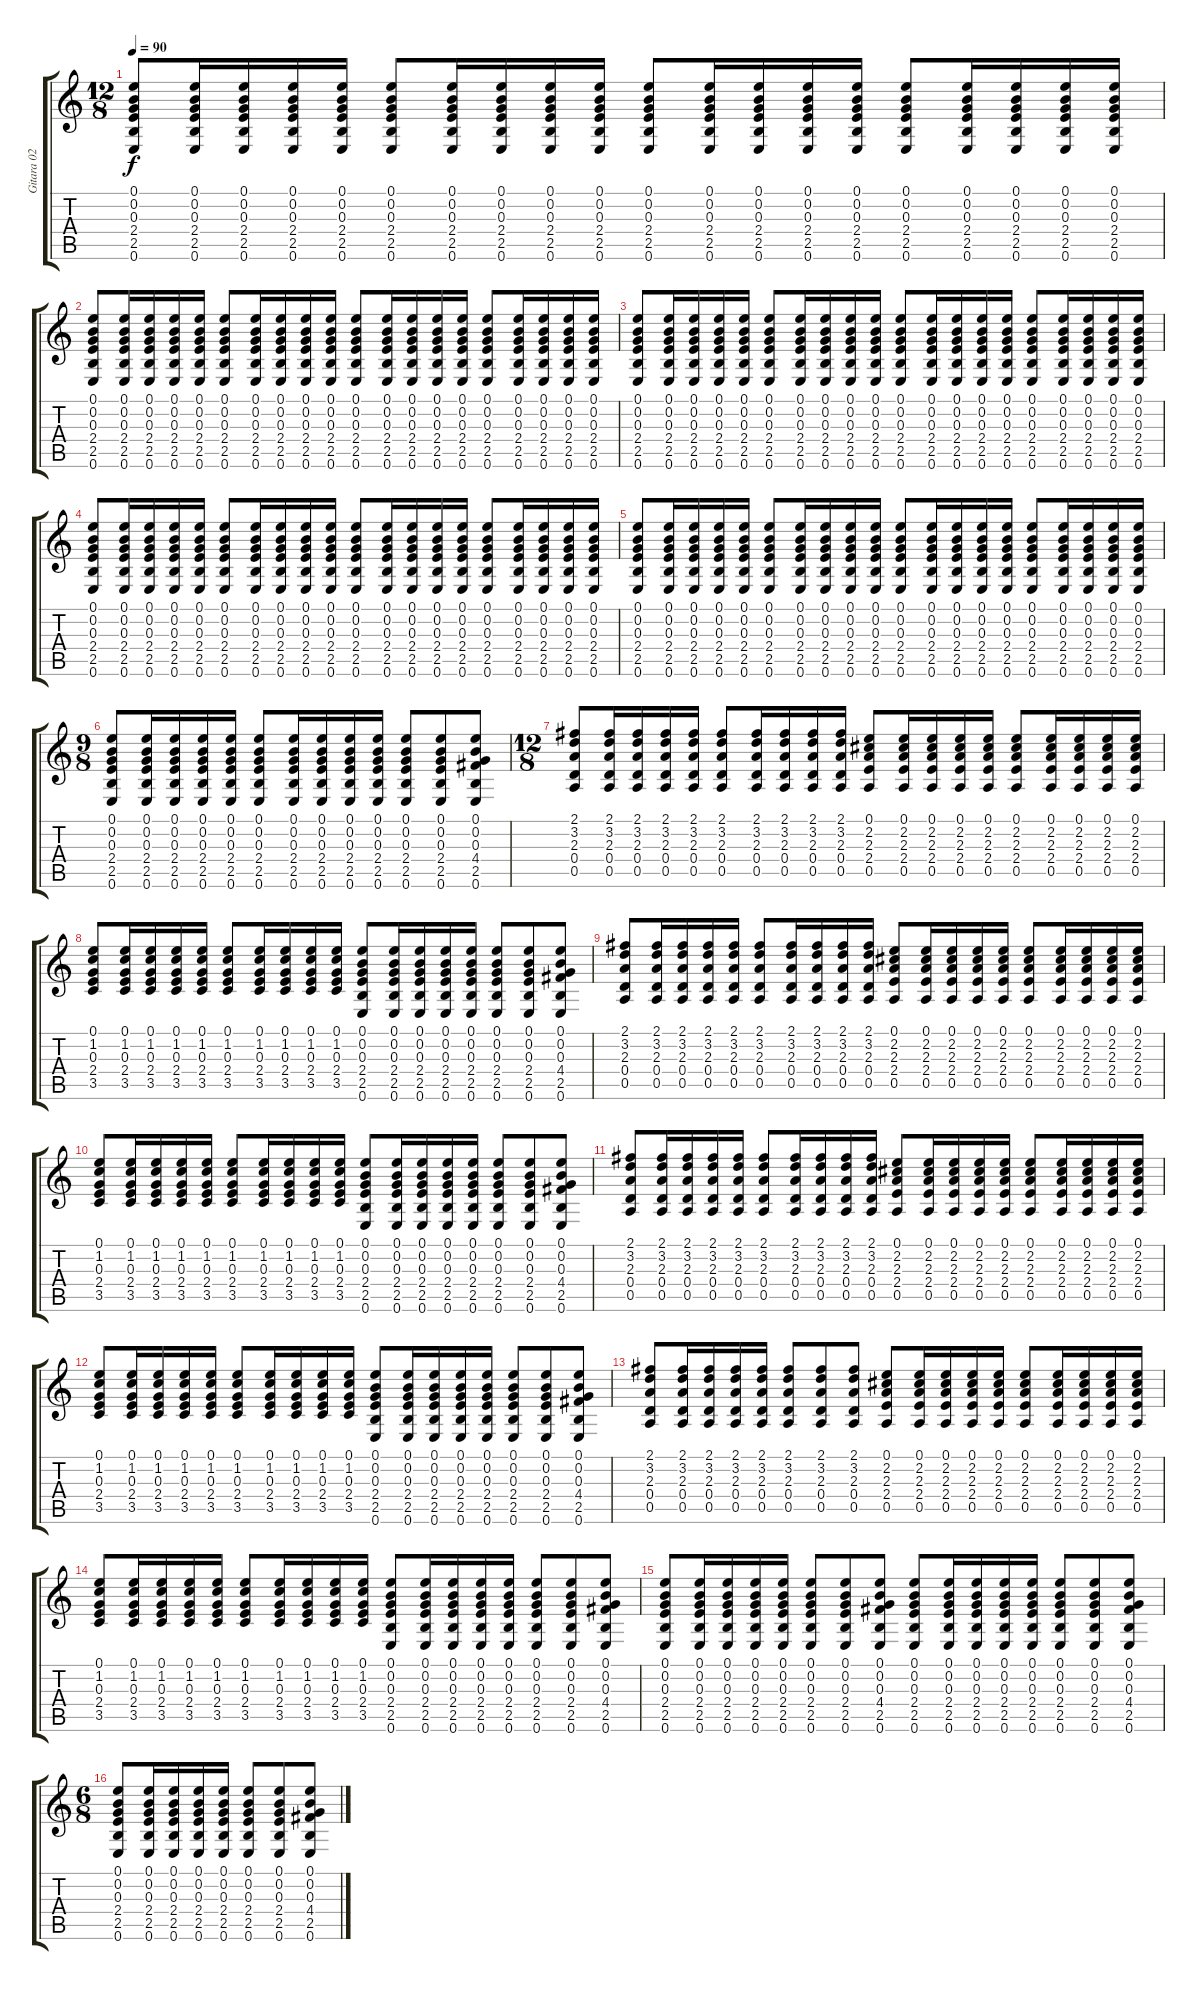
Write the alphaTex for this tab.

\track ("Gitara 02" "Gitara 02") {instrument acousticguitarsteel}
\staff {score tabs}
\tuning (E4 B3 G3 D3 A2 E2) {hide}
\ts (12 8)
\tempo 90
\clef g2
\ks c
(0.1 0.2 0.3 2.4 2.5 0.6).8{dy f} (0.1 0.2 0.3 2.4 2.5 0.6).16 (0.1 0.2 0.3 2.4 2.5 0.6).16 (0.1 0.2 0.3 2.4 2.5 0.6).16 (0.1 0.2 0.3 2.4 2.5 0.6).16 (0.1 0.2 0.3 2.4 2.5 0.6).8 (0.1 0.2 0.3 2.4 2.5 0.6).16 (0.1 0.2 0.3 2.4 2.5 0.6).16 (0.1 0.2 0.3 2.4 2.5 0.6).16 (0.1 0.2 0.3 2.4 2.5 0.6).16 (0.1 0.2 0.3 2.4 2.5 0.6).8 (0.1 0.2 0.3 2.4 2.5 0.6).16 (0.1 0.2 0.3 2.4 2.5 0.6).16 (0.1 0.2 0.3 2.4 2.5 0.6).16 (0.1 0.2 0.3 2.4 2.5 0.6).16 (0.1 0.2 0.3 2.4 2.5 0.6).8 (0.1 0.2 0.3 2.4 2.5 0.6).16 (0.1 0.2 0.3 2.4 2.5 0.6).16 (0.1 0.2 0.3 2.4 2.5 0.6).16 (0.1 0.2 0.3 2.4 2.5 0.6).16 |
(0.1 0.2 0.3 2.4 2.5 0.6).8 (0.1 0.2 0.3 2.4 2.5 0.6).16 (0.1 0.2 0.3 2.4 2.5 0.6).16 (0.1 0.2 0.3 2.4 2.5 0.6).16 (0.1 0.2 0.3 2.4 2.5 0.6).16 (0.1 0.2 0.3 2.4 2.5 0.6).8 (0.1 0.2 0.3 2.4 2.5 0.6).16 (0.1 0.2 0.3 2.4 2.5 0.6).16 (0.1 0.2 0.3 2.4 2.5 0.6).16 (0.1 0.2 0.3 2.4 2.5 0.6).16 (0.1 0.2 0.3 2.4 2.5 0.6).8 (0.1 0.2 0.3 2.4 2.5 0.6).16 (0.1 0.2 0.3 2.4 2.5 0.6).16 (0.1 0.2 0.3 2.4 2.5 0.6).16 (0.1 0.2 0.3 2.4 2.5 0.6).16 (0.1 0.2 0.3 2.4 2.5 0.6).8 (0.1 0.2 0.3 2.4 2.5 0.6).16 (0.1 0.2 0.3 2.4 2.5 0.6).16 (0.1 0.2 0.3 2.4 2.5 0.6).16 (0.1 0.2 0.3 2.4 2.5 0.6).16 |
(0.1 0.2 0.3 2.4 2.5 0.6).8 (0.1 0.2 0.3 2.4 2.5 0.6).16 (0.1 0.2 0.3 2.4 2.5 0.6).16 (0.1 0.2 0.3 2.4 2.5 0.6).16 (0.1 0.2 0.3 2.4 2.5 0.6).16 (0.1 0.2 0.3 2.4 2.5 0.6).8 (0.1 0.2 0.3 2.4 2.5 0.6).16 (0.1 0.2 0.3 2.4 2.5 0.6).16 (0.1 0.2 0.3 2.4 2.5 0.6).16 (0.1 0.2 0.3 2.4 2.5 0.6).16 (0.1 0.2 0.3 2.4 2.5 0.6).8 (0.1 0.2 0.3 2.4 2.5 0.6).16 (0.1 0.2 0.3 2.4 2.5 0.6).16 (0.1 0.2 0.3 2.4 2.5 0.6).16 (0.1 0.2 0.3 2.4 2.5 0.6).16 (0.1 0.2 0.3 2.4 2.5 0.6).8 (0.1 0.2 0.3 2.4 2.5 0.6).16 (0.1 0.2 0.3 2.4 2.5 0.6).16 (0.1 0.2 0.3 2.4 2.5 0.6).16 (0.1 0.2 0.3 2.4 2.5 0.6).16 |
(0.1 0.2 0.3 2.4 2.5 0.6).8 (0.1 0.2 0.3 2.4 2.5 0.6).16 (0.1 0.2 0.3 2.4 2.5 0.6).16 (0.1 0.2 0.3 2.4 2.5 0.6).16 (0.1 0.2 0.3 2.4 2.5 0.6).16 (0.1 0.2 0.3 2.4 2.5 0.6).8 (0.1 0.2 0.3 2.4 2.5 0.6).16 (0.1 0.2 0.3 2.4 2.5 0.6).16 (0.1 0.2 0.3 2.4 2.5 0.6).16 (0.1 0.2 0.3 2.4 2.5 0.6).16 (0.1 0.2 0.3 2.4 2.5 0.6).8 (0.1 0.2 0.3 2.4 2.5 0.6).16 (0.1 0.2 0.3 2.4 2.5 0.6).16 (0.1 0.2 0.3 2.4 2.5 0.6).16 (0.1 0.2 0.3 2.4 2.5 0.6).16 (0.1 0.2 0.3 2.4 2.5 0.6).8 (0.1 0.2 0.3 2.4 2.5 0.6).16 (0.1 0.2 0.3 2.4 2.5 0.6).16 (0.1 0.2 0.3 2.4 2.5 0.6).16 (0.1 0.2 0.3 2.4 2.5 0.6).16 |
(0.1 0.2 0.3 2.4 2.5 0.6).8 (0.1 0.2 0.3 2.4 2.5 0.6).16 (0.1 0.2 0.3 2.4 2.5 0.6).16 (0.1 0.2 0.3 2.4 2.5 0.6).16 (0.1 0.2 0.3 2.4 2.5 0.6).16 (0.1 0.2 0.3 2.4 2.5 0.6).8 (0.1 0.2 0.3 2.4 2.5 0.6).16 (0.1 0.2 0.3 2.4 2.5 0.6).16 (0.1 0.2 0.3 2.4 2.5 0.6).16 (0.1 0.2 0.3 2.4 2.5 0.6).16 (0.1 0.2 0.3 2.4 2.5 0.6).8 (0.1 0.2 0.3 2.4 2.5 0.6).16 (0.1 0.2 0.3 2.4 2.5 0.6).16 (0.1 0.2 0.3 2.4 2.5 0.6).16 (0.1 0.2 0.3 2.4 2.5 0.6).16 (0.1 0.2 0.3 2.4 2.5 0.6).8 (0.1 0.2 0.3 2.4 2.5 0.6).16 (0.1 0.2 0.3 2.4 2.5 0.6).16 (0.1 0.2 0.3 2.4 2.5 0.6).16 (0.1 0.2 0.3 2.4 2.5 0.6).16 |
\ts (9 8)
(0.1 0.2 0.3 2.4 2.5 0.6).8 (0.1 0.2 0.3 2.4 2.5 0.6).16 (0.1 0.2 0.3 2.4 2.5 0.6).16 (0.1 0.2 0.3 2.4 2.5 0.6).16 (0.1 0.2 0.3 2.4 2.5 0.6).16 (0.1 0.2 0.3 2.4 2.5 0.6).8 (0.1 0.2 0.3 2.4 2.5 0.6).16 (0.1 0.2 0.3 2.4 2.5 0.6).16 (0.1 0.2 0.3 2.4 2.5 0.6).16 (0.1 0.2 0.3 2.4 2.5 0.6).16 (0.1 0.2 0.3 2.4 2.5 0.6).8 (0.1 0.2 0.3 2.4 2.5 0.6).8 (0.1 0.2 0.3 4.4 2.5 0.6).8 |
\ts (12 8)
(2.1 3.2 2.3 0.4 0.5).8 (2.1 3.2 2.3 0.4 0.5).16 (2.1 3.2 2.3 0.4 0.5).16 (2.1 3.2 2.3 0.4 0.5).16 (2.1 3.2 2.3 0.4 0.5).16 (2.1 3.2 2.3 0.4 0.5).8 (2.1 3.2 2.3 0.4 0.5).16 (2.1 3.2 2.3 0.4 0.5).16 (2.1 3.2 2.3 0.4 0.5).16 (2.1 3.2 2.3 0.4 0.5).16 (0.1 2.2 2.3 2.4 0.5).8 (0.1 2.2 2.3 2.4 0.5).16 (0.1 2.2 2.3 2.4 0.5).16 (0.1 2.2 2.3 2.4 0.5).16 (0.1 2.2 2.3 2.4 0.5).16 (0.1 2.2 2.3 2.4 0.5).8 (0.1 2.2 2.3 2.4 0.5).16 (0.1 2.2 2.3 2.4 0.5).16 (0.1 2.2 2.3 2.4 0.5).16 (0.1 2.2 2.3 2.4 0.5).16 |
(0.1 1.2 0.3 2.4 3.5).8 (0.1 1.2 0.3 2.4 3.5).16 (0.1 1.2 0.3 2.4 3.5).16 (0.1 1.2 0.3 2.4 3.5).16 (0.1 1.2 0.3 2.4 3.5).16 (0.1 1.2 0.3 2.4 3.5).8 (0.1 1.2 0.3 2.4 3.5).16 (0.1 1.2 0.3 2.4 3.5).16 (0.1 1.2 0.3 2.4 3.5).16 (0.1 1.2 0.3 2.4 3.5).16 (0.1 0.2 0.3 2.4 2.5 0.6).8 (0.1 0.2 0.3 2.4 2.5 0.6).16 (0.1 0.2 0.3 2.4 2.5 0.6).16 (0.1 0.2 0.3 2.4 2.5 0.6).16 (0.1 0.2 0.3 2.4 2.5 0.6).16 (0.1 0.2 0.3 2.4 2.5 0.6).8 (0.1 0.2 0.3 2.4 2.5 0.6).8 (0.1 0.2 0.3 4.4 2.5 0.6).8 |
(2.1 3.2 2.3 0.4 0.5).8 (2.1 3.2 2.3 0.4 0.5).16 (2.1 3.2 2.3 0.4 0.5).16 (2.1 3.2 2.3 0.4 0.5).16 (2.1 3.2 2.3 0.4 0.5).16 (2.1 3.2 2.3 0.4 0.5).8 (2.1 3.2 2.3 0.4 0.5).16 (2.1 3.2 2.3 0.4 0.5).16 (2.1 3.2 2.3 0.4 0.5).16 (2.1 3.2 2.3 0.4 0.5).16 (0.1 2.2 2.3 2.4 0.5).8 (0.1 2.2 2.3 2.4 0.5).16 (0.1 2.2 2.3 2.4 0.5).16 (0.1 2.2 2.3 2.4 0.5).16 (0.1 2.2 2.3 2.4 0.5).16 (0.1 2.2 2.3 2.4 0.5).8 (0.1 2.2 2.3 2.4 0.5).16 (0.1 2.2 2.3 2.4 0.5).16 (0.1 2.2 2.3 2.4 0.5).16 (0.1 2.2 2.3 2.4 0.5).16 |
(0.1 1.2 0.3 2.4 3.5).8 (0.1 1.2 0.3 2.4 3.5).16 (0.1 1.2 0.3 2.4 3.5).16 (0.1 1.2 0.3 2.4 3.5).16 (0.1 1.2 0.3 2.4 3.5).16 (0.1 1.2 0.3 2.4 3.5).8 (0.1 1.2 0.3 2.4 3.5).16 (0.1 1.2 0.3 2.4 3.5).16 (0.1 1.2 0.3 2.4 3.5).16 (0.1 1.2 0.3 2.4 3.5).16 (0.1 0.2 0.3 2.4 2.5 0.6).8 (0.1 0.2 0.3 2.4 2.5 0.6).16 (0.1 0.2 0.3 2.4 2.5 0.6).16 (0.1 0.2 0.3 2.4 2.5 0.6).16 (0.1 0.2 0.3 2.4 2.5 0.6).16 (0.1 0.2 0.3 2.4 2.5 0.6).8 (0.1 0.2 0.3 2.4 2.5 0.6).8 (0.1 0.2 0.3 4.4 2.5 0.6).8 |
(2.1 3.2 2.3 0.4 0.5).8 (2.1 3.2 2.3 0.4 0.5).16 (2.1 3.2 2.3 0.4 0.5).16 (2.1 3.2 2.3 0.4 0.5).16 (2.1 3.2 2.3 0.4 0.5).16 (2.1 3.2 2.3 0.4 0.5).8 (2.1 3.2 2.3 0.4 0.5).16 (2.1 3.2 2.3 0.4 0.5).16 (2.1 3.2 2.3 0.4 0.5).16 (2.1 3.2 2.3 0.4 0.5).16 (0.1 2.2 2.3 2.4 0.5).8 (0.1 2.2 2.3 2.4 0.5).16 (0.1 2.2 2.3 2.4 0.5).16 (0.1 2.2 2.3 2.4 0.5).16 (0.1 2.2 2.3 2.4 0.5).16 (0.1 2.2 2.3 2.4 0.5).8 (0.1 2.2 2.3 2.4 0.5).16 (0.1 2.2 2.3 2.4 0.5).16 (0.1 2.2 2.3 2.4 0.5).16 (0.1 2.2 2.3 2.4 0.5).16 |
(0.1 1.2 0.3 2.4 3.5).8 (0.1 1.2 0.3 2.4 3.5).16 (0.1 1.2 0.3 2.4 3.5).16 (0.1 1.2 0.3 2.4 3.5).16 (0.1 1.2 0.3 2.4 3.5).16 (0.1 1.2 0.3 2.4 3.5).8 (0.1 1.2 0.3 2.4 3.5).16 (0.1 1.2 0.3 2.4 3.5).16 (0.1 1.2 0.3 2.4 3.5).16 (0.1 1.2 0.3 2.4 3.5).16 (0.1 0.2 0.3 2.4 2.5 0.6).8 (0.1 0.2 0.3 2.4 2.5 0.6).16 (0.1 0.2 0.3 2.4 2.5 0.6).16 (0.1 0.2 0.3 2.4 2.5 0.6).16 (0.1 0.2 0.3 2.4 2.5 0.6).16 (0.1 0.2 0.3 2.4 2.5 0.6).8 (0.1 0.2 0.3 2.4 2.5 0.6).8 (0.1 0.2 0.3 4.4 2.5 0.6).8 |
(2.1 3.2 2.3 0.4 0.5).8 (2.1 3.2 2.3 0.4 0.5).16 (2.1 3.2 2.3 0.4 0.5).16 (2.1 3.2 2.3 0.4 0.5).16 (2.1 3.2 2.3 0.4 0.5).16 (2.1 3.2 2.3 0.4 0.5).8 (2.1 3.2 2.3 0.4 0.5).8 (2.1 3.2 2.3 0.4 0.5).8 (0.1 2.2 2.3 2.4 0.5).8 (0.1 2.2 2.3 2.4 0.5).16 (0.1 2.2 2.3 2.4 0.5).16 (0.1 2.2 2.3 2.4 0.5).16 (0.1 2.2 2.3 2.4 0.5).16 (0.1 2.2 2.3 2.4 0.5).8 (0.1 2.2 2.3 2.4 0.5).16 (0.1 2.2 2.3 2.4 0.5).16 (0.1 2.2 2.3 2.4 0.5).16 (0.1 2.2 2.3 2.4 0.5).16 |
(0.1 1.2 0.3 2.4 3.5).8 (0.1 1.2 0.3 2.4 3.5).16 (0.1 1.2 0.3 2.4 3.5).16 (0.1 1.2 0.3 2.4 3.5).16 (0.1 1.2 0.3 2.4 3.5).16 (0.1 1.2 0.3 2.4 3.5).8 (0.1 1.2 0.3 2.4 3.5).16 (0.1 1.2 0.3 2.4 3.5).16 (0.1 1.2 0.3 2.4 3.5).16 (0.1 1.2 0.3 2.4 3.5).16 (0.1 0.2 0.3 2.4 2.5 0.6).8 (0.1 0.2 0.3 2.4 2.5 0.6).16 (0.1 0.2 0.3 2.4 2.5 0.6).16 (0.1 0.2 0.3 2.4 2.5 0.6).16 (0.1 0.2 0.3 2.4 2.5 0.6).16 (0.1 0.2 0.3 2.4 2.5 0.6).8 (0.1 0.2 0.3 2.4 2.5 0.6).8 (0.1 0.2 0.3 4.4 2.5 0.6).8 |
(0.1 0.2 0.3 2.4 2.5 0.6).8 (0.1 0.2 0.3 2.4 2.5 0.6).16 (0.1 0.2 0.3 2.4 2.5 0.6).16 (0.1 0.2 0.3 2.4 2.5 0.6).16 (0.1 0.2 0.3 2.4 2.5 0.6).16 (0.1 0.2 0.3 2.4 2.5 0.6).8 (0.1 0.2 0.3 2.4 2.5 0.6).8 (0.1 0.2 0.3 4.4 2.5 0.6).8 (0.1 0.2 0.3 2.4 2.5 0.6).8 (0.1 0.2 0.3 2.4 2.5 0.6).16 (0.1 0.2 0.3 2.4 2.5 0.6).16 (0.1 0.2 0.3 2.4 2.5 0.6).16 (0.1 0.2 0.3 2.4 2.5 0.6).16 (0.1 0.2 0.3 2.4 2.5 0.6).8 (0.1 0.2 0.3 2.4 2.5 0.6).8 (0.1 0.2 0.3 4.4 2.5 0.6).8 |
\ts (6 8)
(0.1 0.2 0.3 2.4 2.5 0.6).8 (0.1 0.2 0.3 2.4 2.5 0.6).16 (0.1 0.2 0.3 2.4 2.5 0.6).16 (0.1 0.2 0.3 2.4 2.5 0.6).16 (0.1 0.2 0.3 2.4 2.5 0.6).16 (0.1 0.2 0.3 2.4 2.5 0.6).8 (0.1 0.2 0.3 2.4 2.5 0.6).8 (0.1 0.2 0.3 4.4 2.5 0.6).8
